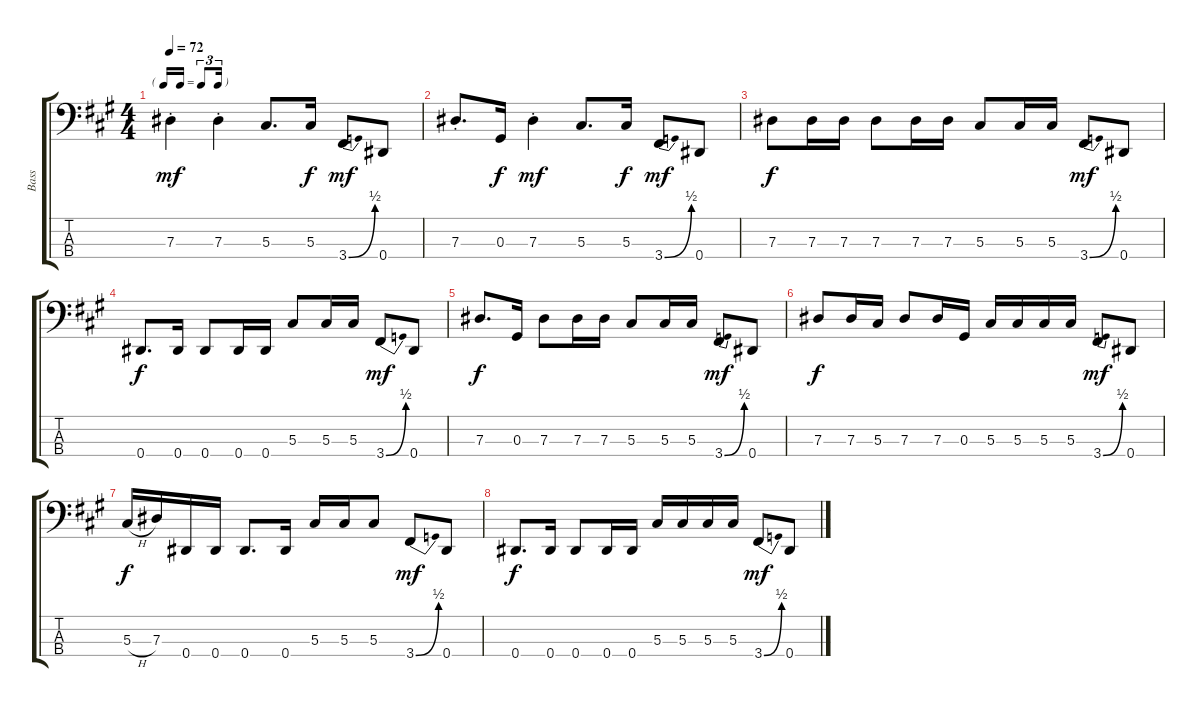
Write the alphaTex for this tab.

\track ("Bass" "Bass") {instrument electricbassfinger}
\staff {score tabs}
\tuning (Gb2 Db2 Ab1 Eb1) {hide}
\ts (4 4)
\tf triplet16th
\tempo 72
\clef f4
\ks a
7.3{st}.4{dy mf} 7.3{st}.4 5.3.8{d} 5.3.16{dy f} 3.4{be (bend 0 0 60 2)}.8{dy mf} 0.4.8 |
7.3{st}.8{d} 0.3.16{dy f} 7.3{st}.4{dy mf} 5.3.8{d} 5.3.16{dy f} 3.4{be (bend 0 0 60 2)}.8{dy mf} 0.4.8 |
7.3.8{dy f} 7.3.16 7.3.16 7.3.8 7.3.16 7.3.16 5.3.8 5.3.16 5.3.16 3.4{be (bend 0 0 60 2)}.8{dy mf} 0.4.8 |
0.4.8{d dy f} 0.4.16 0.4.8 0.4.16 0.4.16 5.3.8 5.3.16 5.3.16 3.4{be (bend 0 0 60 2)}.8{dy mf} 0.4.8 |
7.3.8{d dy f} 0.3.16 7.3.8 7.3.16 7.3.16 5.3.8 5.3.16 5.3.16 3.4{be (bend 0 0 60 2)}.8{dy mf} 0.4.8 |
7.3.8{dy f} 7.3.16 5.3.16 7.3.8 7.3.16 0.3.16 5.3.16 5.3.16 5.3.16 5.3.16 3.4{be (bend 0 0 60 2)}.8{dy mf} 0.4.8 |
5.3{h}.16{dy f} 7.3.16 0.4.16 0.4.16 0.4.8{d} 0.4.16 5.3.16 5.3.16 5.3.8 3.4{be (bend 0 0 60 2)}.8{dy mf} 0.4.8 |
0.4.8{d dy f} 0.4.16 0.4.8 0.4.16 0.4.16 5.3.16 5.3.16 5.3.16 5.3.16 3.4{be (bend 0 0 60 2)}.8{dy mf} 0.4.8
